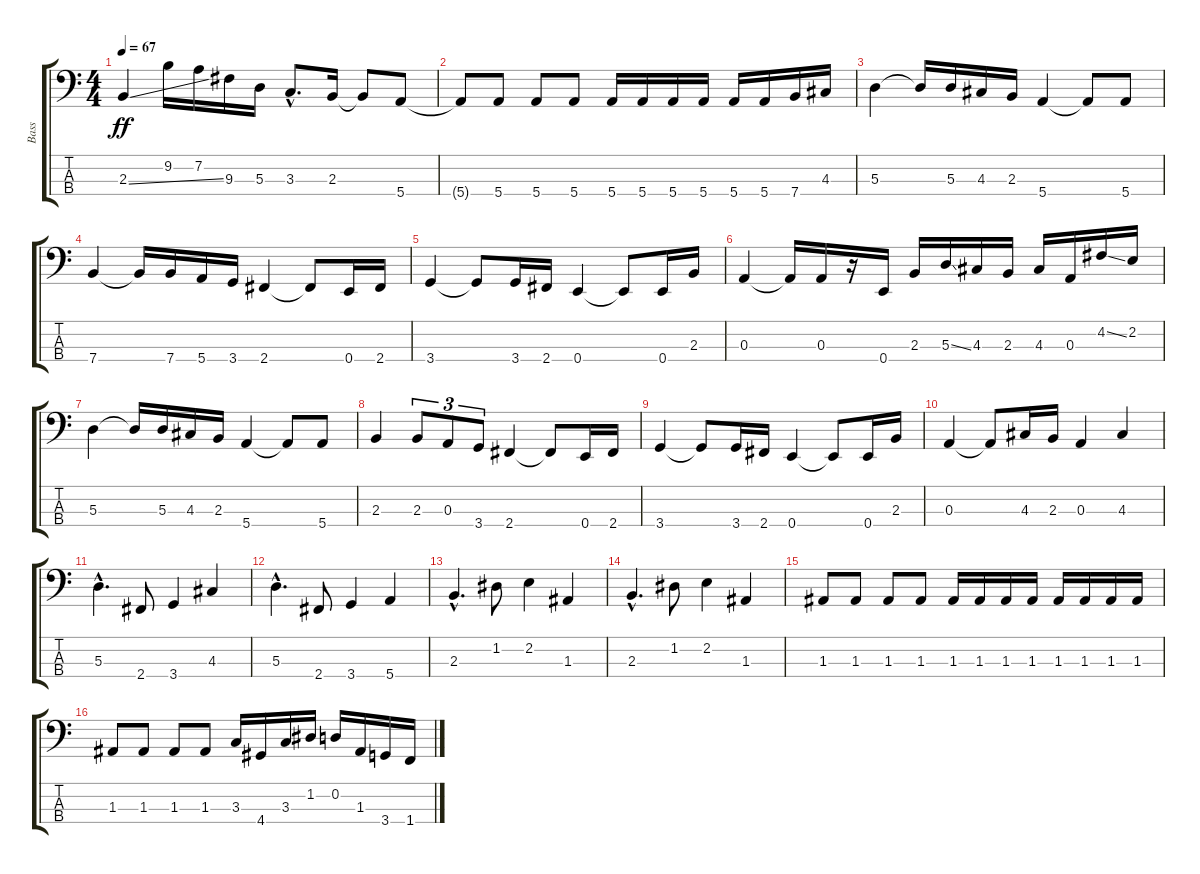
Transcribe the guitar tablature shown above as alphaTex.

\track ("Bass" "Bass") {instrument electricbassfinger}
\staff {score tabs}
\tuning (G2 D2 A1 E1) {hide}
\ts (4 4)
\tempo 67
\clef f4
\ks c
2.3{ss}.4{dy ff} 9.2.16 7.2.16 9.3.16 5.3.16 3.3{hac}.8{d} 2.3.16 2.3{t}.8 5.4.8 |
5.4{t}.8 5.4.8 5.4.8 5.4.8 5.4.16 5.4.16 5.4.16 5.4.16 5.4.16 5.4.16 7.4.16 4.3.16 |
5.3.4 5.3{t}.16 5.3.16 4.3.16 2.3.16 5.4.4 5.4{t}.8 5.4.8 |
7.4.4 7.4{t}.16 7.4.16 5.4.16 3.4.16 2.4.4 2.4{t}.8 0.4.16 2.4.16 |
3.4.4 3.4{t}.8 3.4.16 2.4.16 0.4.4 0.4{t}.8 0.4.16 2.3.16 |
0.3.4 0.3{t}.16 0.3.16 r.16 0.4.16 2.3.16 5.3{ss}.16 4.3.16 2.3.16 4.3.16 0.3.16 4.2{ss}.16 2.2.16 |
5.3.4 5.3{t}.16 5.3.16 4.3.16 2.3.16 5.4.4 5.4{t}.8 5.4.8 |
2.3.4 2.3.8{tu (3 2)} 0.3.8{tu (3 2)} 3.4.8{tu (3 2)} 2.4.4 2.4{t}.8 0.4.16 2.4.16 |
3.4.4 3.4{t}.8 3.4.16 2.4.16 0.4.4 0.4{t}.8 0.4.16 2.3.16 |
0.3.4 0.3{t}.8 4.3.16 2.3.16 0.3.4 4.3.4 |
5.3{hac}.4{d} 2.4.8 3.4.4 4.3.4 |
5.3{hac}.4{d} 2.4.8 3.4.4 5.4.4 |
2.3{hac}.4{d} 1.2.8 2.2.4 1.3.4 |
2.3{hac}.4{d} 1.2.8 2.2.4 1.3.4 |
1.3.8 1.3.8 1.3.8 1.3.8 1.3.16 1.3.16 1.3.16 1.3.16 1.3.16 1.3.16 1.3.16 1.3.16 |
1.3.8 1.3.8 1.3.8 1.3.8 3.3.16 4.4.16 3.3.16 1.2.16 0.2.16 1.3.16 3.4.16 1.4.16
